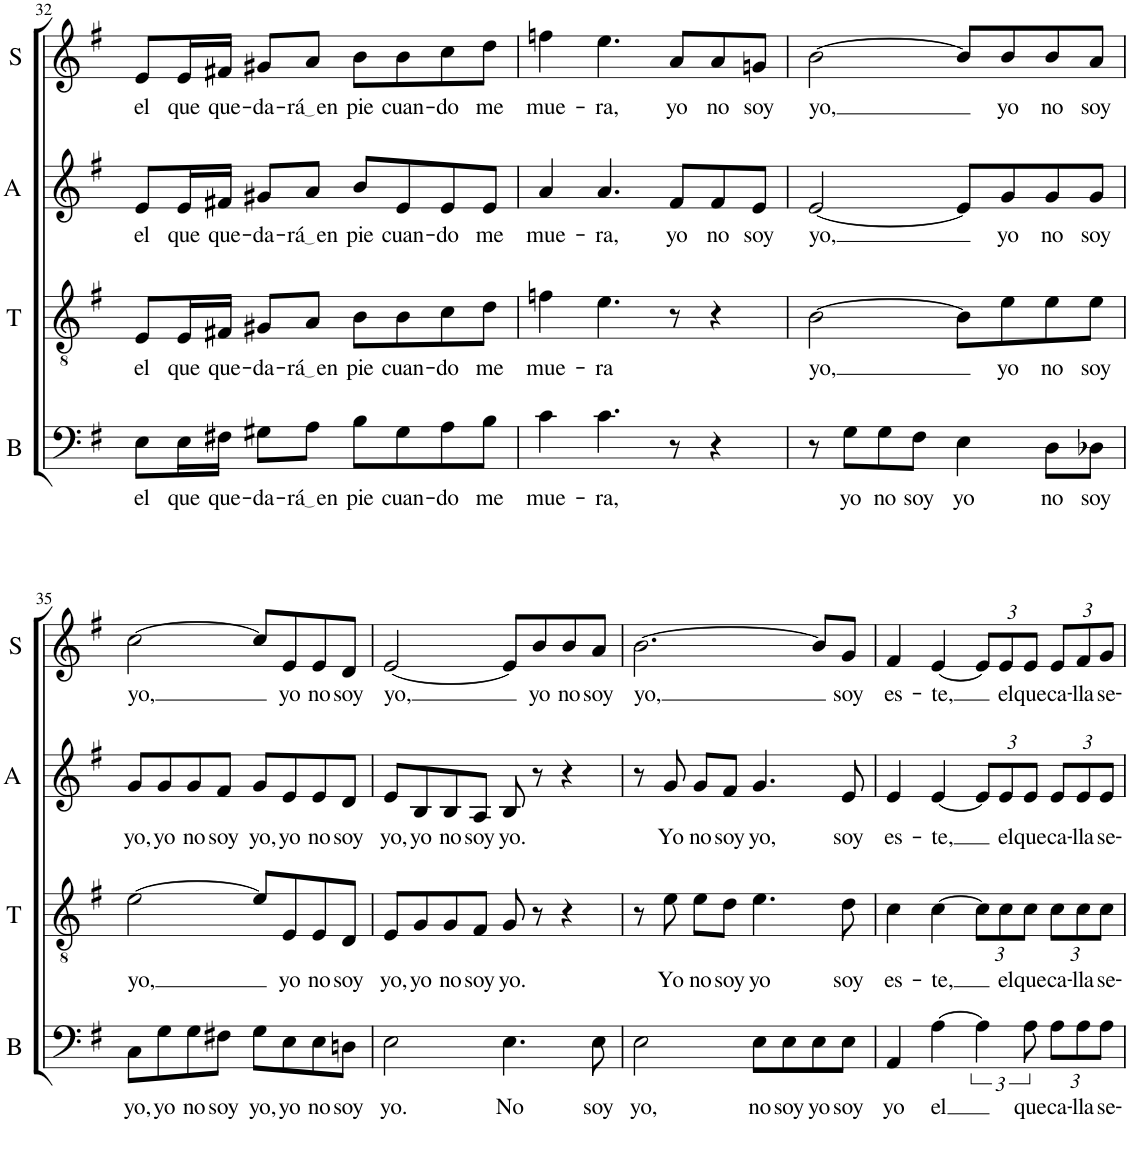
**kern	**text	**kern	**text	**kern	**text	**kern	**text
*part4	*part4	*part3	*part3	*part2	*part2	*part1	*part1
*staff4	*staff4	*staff3	*staff3	*staff2	*staff2	*staff1	*staff1
*I"B	*	*I"T	*	*I"A	*	*I"S	*
*I'B	*	*I'T	*	*I'A	*	*I'S	*
!!LO:PB:g=z
*clefF4	*	*clefGv2	*	*clefG2	*	*clefG2	*
*Trd7c12	*	*	*	*	*	*	*
*k[f#]	*	*k[f#]	*	*k[f#]	*	*k[f#]	*
*M4/4	*	*M4/4	*	*M4/4	*	*M4/4	*
*met(c)	*	*met(c)	*	*met(c)	*	*met(c)	*
=32	=32	=32	=32	=32	=32	=32	=32
!	!LO:LY:b	!	!LO:LY:b	!	!LO:LY:b	!	!LO:LY:b
8E\L	el	8E/L	el	8e/L	el	8e/L	el
!	!LO:LY:b	!	!LO:LY:b	!	!LO:LY:b	!	!LO:LY:b
16E\L	que	16E/L	que	16e/L	que	16e/L	que
!	!LO:LY:b	!	!LO:LY:b	!	!LO:LY:b	!	!LO:LY:b
16F#X\JJ	que-	16F#X/JJ	que-	16f#X/JJ	que-	16f#X/JJ	que-
!	!LO:LY:b	!	!LO:LY:b	!	!LO:LY:b	!	!LO:LY:b
8G#X\L	-da-	8G#X/L	-da-	8g#X/L	-da-	8g#X/L	-da-
!	!LO:LY:b	!	!LO:LY:b	!	!LO:LY:b	!	!LO:LY:b
8A\J	rá en	8A/J	rá en	8a/J	rá en	8a/J	rá en
!	!LO:LY:b	!	!LO:LY:b	!	!LO:LY:b	!	!LO:LY:b
8B\L	pie	8B\L	pie	8b/L	pie	8b\L	pie
!	!LO:LY:b	!	!LO:LY:b	!	!LO:LY:b	!	!LO:LY:b
8G#\	cuan-	8B\	cuan-	8e/	cuan-	8b\	cuan-
!	!LO:LY:b	!	!LO:LY:b	!	!LO:LY:b	!	!LO:LY:b
8A\	-do	8c\	-do	8e/	-do	8cc\	-do
!	!LO:LY:b	!	!LO:LY:b	!	!LO:LY:b	!	!LO:LY:b
8B\J	me	8d\J	me	8e/J	me	8dd\J	me
=33	=33	=33	=33	=33	=33	=33	=33
!	!LO:LY:b	!	!LO:LY:b	!	!LO:LY:b	!	!LO:LY:b
4c\	mue-	4fn\	mue-	4a/	mue-	4ffn\	mue-
!	!LO:LY:b	!	!LO:LY:b	!	!LO:LY:b	!	!LO:LY:b
4.c\	-ra,	4.e\	-ra	4.a/	-ra,	4.ee\	-ra,
!	!	!	!	!	!LO:LY:b	!	!LO:LY:b
8r	.	8r	.	8f#/L	yo	8a/L	yo
!	!	!	!	!	!LO:LY:b	!	!LO:LY:b
4r	.	4r	.	8f#/	no	8a/	no
!	!	!	!	!	!LO:LY:b	!	!LO:LY:b
.	.	.	.	8e/J	soy	8gn/J	soy
=34	=34	=34	=34	=34	=34	=34	=34
!	!	!	!LO:LY:b	!	!LO:LY:b	!	!LO:LY:b
8r	.	[2B\	yo,	[2e/	yo,	[2b\	yo,
!	!LO:LY:b	!	!	!	!	!	!
8G\L	yo	.	.	.	.	.	.
!	!LO:LY:b	!	!	!	!	!	!
8G\	no	.	.	.	.	.	.
!	!LO:LY:b	!	!	!	!	!	!
8F#\J	soy	.	.	.	.	.	.
!	!LO:LY:b	!	!	!	!	!	!
4E\	yo	8B\L]	.	8e/L]	.	8b/L]	.
!	!	!	!LO:LY:b	!	!LO:LY:b	!	!LO:LY:b
.	.	8e\	yo	8g/	yo	8b/	yo
!	!LO:LY:b	!	!LO:LY:b	!	!LO:LY:b	!	!LO:LY:b
8D\L	no	8e\	no	8g/	no	8b/	no
!	!LO:LY:b	!	!LO:LY:b	!	!LO:LY:b	!	!LO:LY:b
8D-X\J	soy	8e\J	soy	8g/J	soy	8a/J	soy
!!LO:LB:g=z
=35	=35	=35	=35	=35	=35	=35	=35
!	!LO:LY:b	!	!LO:LY:b	!	!LO:LY:b	!	!LO:LY:b
8C\L	yo,	[2e\	yo,	8g/L	yo,	[2cc\	yo,
!	!LO:LY:b	!	!	!	!LO:LY:b	!	!
8G\	yo	.	.	8g/	yo	.	.
!	!LO:LY:b	!	!	!	!LO:LY:b	!	!
8G\	no	.	.	8g/	no	.	.
!	!LO:LY:b	!	!	!	!LO:LY:b	!	!
8F#X\J	soy	.	.	8f#/J	soy	.	.
!	!LO:LY:b	!	!	!	!LO:LY:b	!	!
8G\L	yo,	8e/L]	.	8g/L	yo,	8cc/L]	.
!	!LO:LY:b	!	!LO:LY:b	!	!LO:LY:b	!	!LO:LY:b
8E\	yo	8E/	yo	8e/	yo	8e/	yo
!	!LO:LY:b	!	!LO:LY:b	!	!LO:LY:b	!	!LO:LY:b
8E\	no	8E/	no	8e/	no	8e/	no
!	!LO:LY:b	!	!LO:LY:b	!	!LO:LY:b	!	!LO:LY:b
8Dn\J	soy	8D/J	soy	8d/J	soy	8d/J	soy
=36	=36	=36	=36	=36	=36	=36	=36
!	!LO:LY:b	!	!LO:LY:b	!	!LO:LY:b	!	!LO:LY:b
2E\	yo.	8E/L	yo,	8e/L	yo,	[2e/	yo,
!	!	!	!LO:LY:b	!	!LO:LY:b	!	!
.	.	8G/	yo	8B/	yo	.	.
!	!	!	!LO:LY:b	!	!LO:LY:b	!	!
.	.	8G/	no	8B/	no	.	.
!	!	!	!LO:LY:b	!	!LO:LY:b	!	!
.	.	8F#/J	soy	8A/J	soy	.	.
!	!LO:LY:b	!	!LO:LY:b	!	!LO:LY:b	!	!
4.E\	No	8G/	yo.	8B/	yo.	8e/L]	.
!	!	!	!	!	!	!	!LO:LY:b
.	.	8r	.	8r	.	8b/	yo
!	!	!	!	!	!	!	!LO:LY:b
.	.	4r	.	4r	.	8b/	no
!	!LO:LY:b	!	!	!	!	!	!LO:LY:b
8E\	soy	.	.	.	.	8a/J	soy
=37	=37	=37	=37	=37	=37	=37	=37
!	!LO:LY:b	!	!	!	!	!	!LO:LY:b
2E\	yo,	8r	.	8r	.	[2.b\	yo,
!	!	!	!LO:LY:b	!	!LO:LY:b	!	!
.	.	8e\	Yo	8g/	Yo	.	.
!	!	!	!LO:LY:b	!	!LO:LY:b	!	!
.	.	8e\L	no	8g/L	no	.	.
!	!	!	!LO:LY:b	!	!LO:LY:b	!	!
.	.	8d\J	soy	8f#/J	soy	.	.
!	!LO:LY:b	!	!LO:LY:b	!	!LO:LY:b	!	!
8E\L	no	4.e\	yo	4.g/	yo,	.	.
!	!LO:LY:b	!	!	!	!	!	!
8E\	soy	.	.	.	.	.	.
!	!LO:LY:b	!	!	!	!	!	!
8E\	yo	.	.	.	.	8b/L]	.
!	!LO:LY:b	!	!LO:LY:b	!	!LO:LY:b	!	!LO:LY:b
8E\J	soy	8d\	soy	8e/	soy	8g/J	soy
=38	=38	=38	=38	=38	=38	=38	=38
!	!LO:LY:b	!	!LO:LY:b	!	!LO:LY:b	!	!LO:LY:b
4AA/	yo	4c\	es-	4e/	es-	4f#/	es-
!	!LO:LY:b	!	!LO:LY:b	!	!LO:LY:b	!	!LO:LY:b
[4A\	el	[4c\	-te,	[4e/	-te,	[4e/	-te,
*	*	*Xbrackettup	*	*Xbrackettup	*	*Xbrackettup	*
6A\]	.	12c\L]	.	12e/L]	.	12e/L]	.
!	!	!	!LO:LY:b	!	!LO:LY:b	!	!LO:LY:b
.	.	12c\	el	12e/	el	12e/	el
!	!LO:LY:b	!	!LO:LY:b	!	!LO:LY:b	!	!LO:LY:b
12A\	que	12c\J	que	12e/J	que	12e/J	que
*Xbrackettup	*	*	*	*	*	*	*
!	!LO:LY:b	!	!LO:LY:b	!	!LO:LY:b	!	!LO:LY:b
12A\L	ca-	12c\L	ca-	12e/L	ca-	12e/L	ca-
!	!LO:LY:b	!	!LO:LY:b	!	!LO:LY:b	!	!LO:LY:b
12A\	-lla	12c\	-lla	12e/	-lla	12f#/	-lla
!	!LO:LY:b	!	!LO:LY:b	!	!LO:LY:b	!	!LO:LY:b
12A\J	se-	12c\J	se-	12e/J	se-	12g/J	se-
=	=	=	=	=	=	=	=
*-	*-	*-	*-	*-	*-	*-	*-
